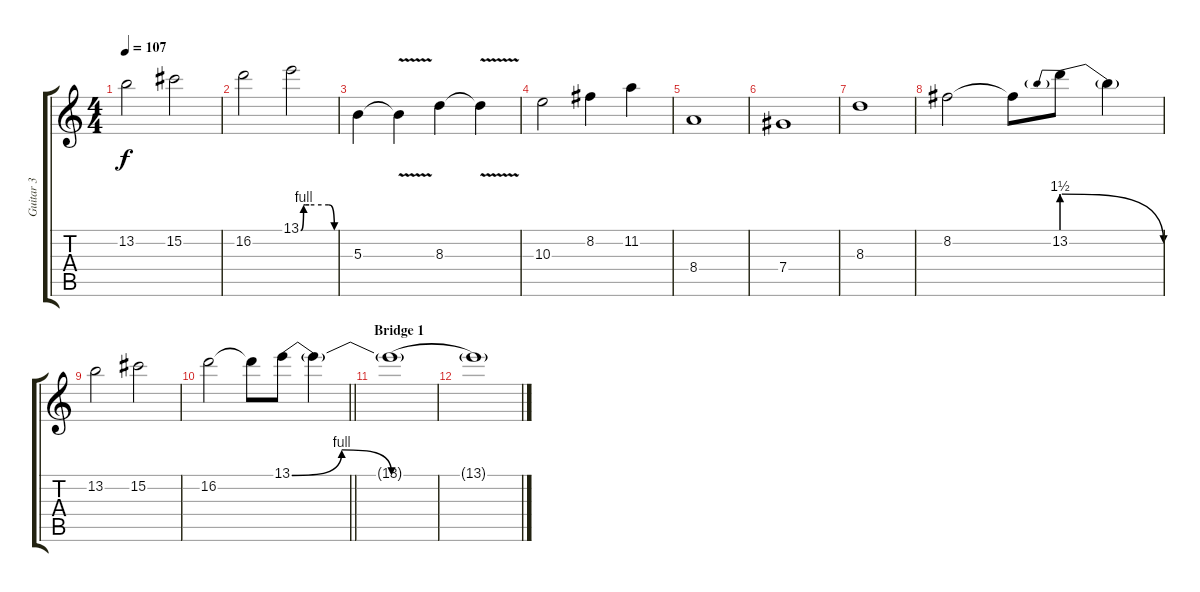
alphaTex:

\track ("Guitar 3" "Guitar 3") {instrument overdrivenguitar}
\staff {score tabs}
\tuning (Eb4 Bb3 Gb3 Db3 Ab2 Eb2) {hide}
\ts (4 4)
\tempo 107
\clef g2
\ks c
13.2.2{dy f} 15.2.2 |
16.2.2 13.1{be (custom 0 0 5 4 8 4 15 4 50 4 60 0)}.2 |
5.3.4 5.3{v t}.4 8.3.4 8.3{v t}.4 |
10.3.2 8.2.4 11.2.4 |
8.4.1 |
7.4.1 |
8.3.1 |
8.2.2 8.2{t}.8 13.2{be (prebendrelease 0 6 60 0)}.8 13.2{t}.4 |
13.2.2 15.2.2 |
\barLineRight lightlight
16.2.2 16.2{t}.8 13.1{be (bendrelease 0 0 8 4 54 4 60 0)}.8 13.1{t}.4 |
\section ("" "Bridge 1")
13.1{be (hold 0 0 60 0) t}.1{volume 1} |
13.1{t}.1
